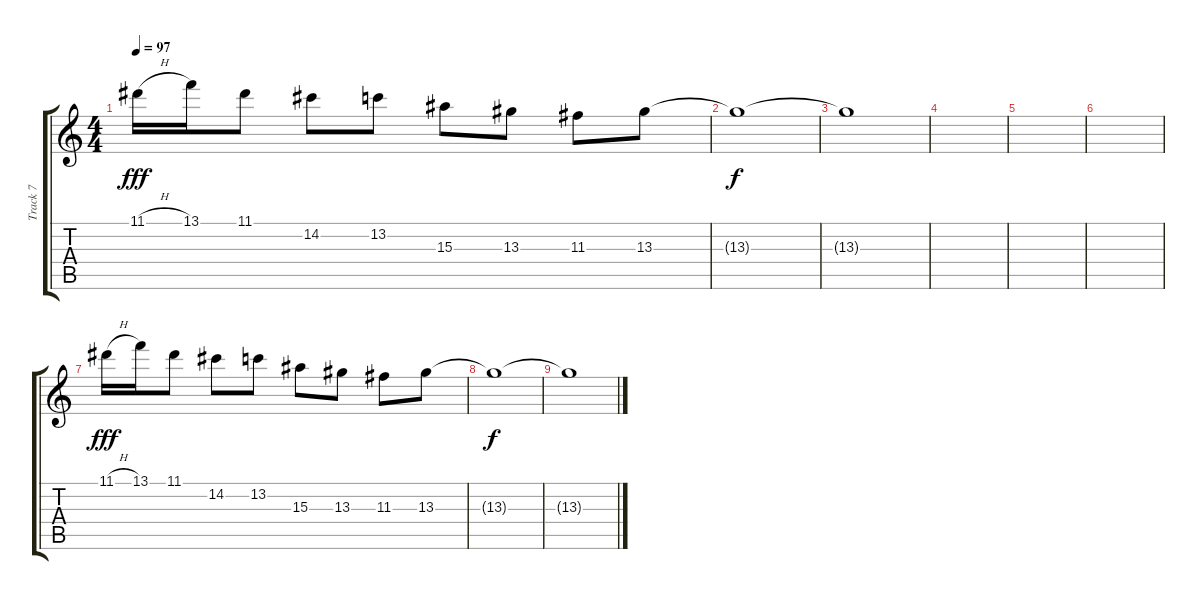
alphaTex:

\track ("Track 7" "Track 7") {instrument overdrivenguitar}
\staff {score tabs}
\tuning (E4 B3 G3 D3 A2 E2) {hide}
\ts (4 4)
\tempo 97
\clef g2
\ks c
11.1{h}.16{dy fff} 13.1.16 11.1.8 14.2.8 13.2.8 15.3.8 13.3.8 11.3.8 13.3.8 |
13.3{t}.1{dy f} |
13.3{t}.1 |
|
|
|
11.1{h}.16{dy fff} 13.1.16 11.1.8 14.2.8 13.2.8 15.3.8 13.3.8 11.3.8 13.3.8 |
13.3{t}.1{dy f} |
13.3{t}.1
